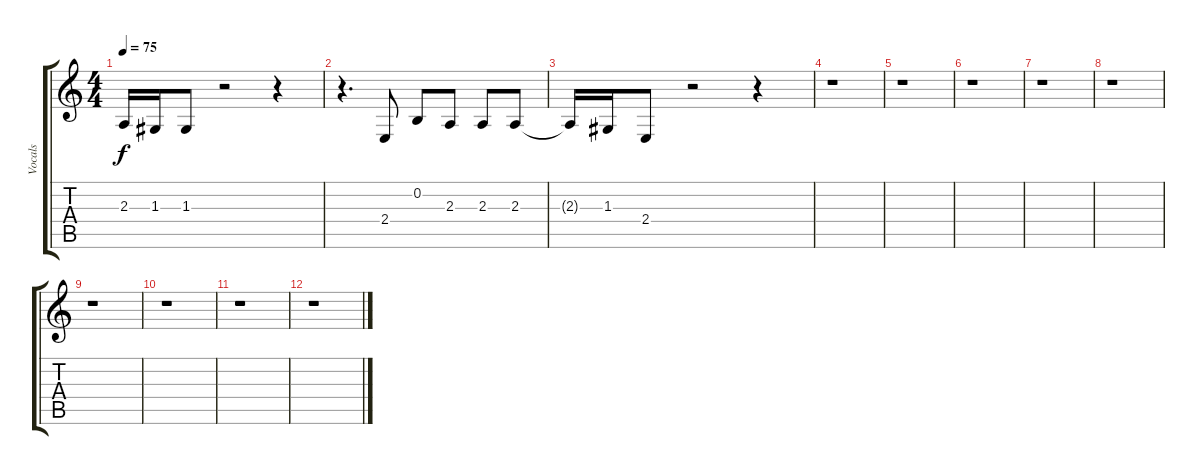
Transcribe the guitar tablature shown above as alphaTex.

\track ("Vocals" "Vocals") {instrument tenorsax}
\staff {score tabs}
\tuning (E4 B3 G3 D3 A2 E2) {hide}
\ts (4 4)
\tempo 75
\clef g2
\ks c
2.3{t}.16{dy f} 1.3.16 1.3.8 r.2 r.4 |
r.4{d} 2.4.8 0.2.8 2.3.8 2.3.8 2.3.8 |
2.3{t}.16 1.3.16 2.4.8 r.2 r.4 |
r.1 |
r.1 |
r.1 |
r.1 |
r.1 |
r.1 |
r.1 |
r.1 |
r.1
